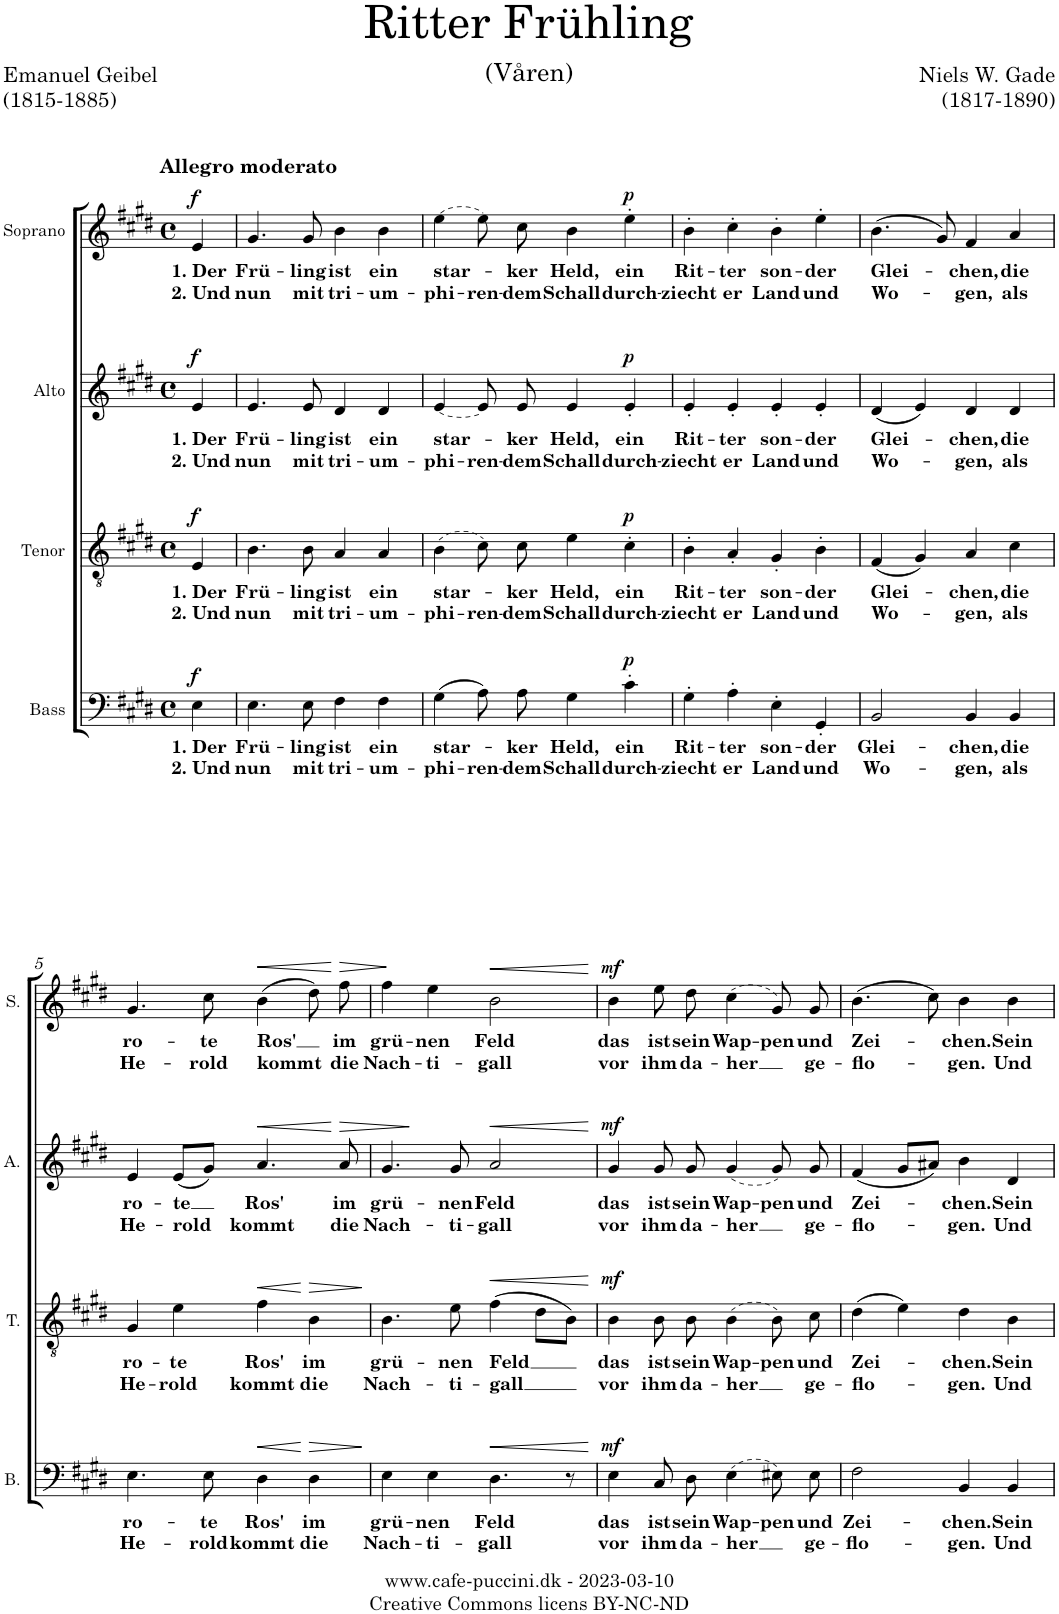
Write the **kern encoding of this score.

**kern	**text	**text	**dynam	**kern	**text	**text	**dynam	**kern	**text	**text	**dynam	**kern	**text	**text	**dynam
*part4	*part4	*part4	*part4	*part3	*part3	*part3	*part3	*part2	*part2	*part2	*part2	*part1	*part1	*part1	*part1
*staff4	*staff4	*staff4	*staff4	*staff3	*staff3	*staff3	*staff3	*staff2	*staff2	*staff2	*staff2	*staff1	*staff1	*staff1	*staff1
*I"Bass	*	*	*	*I"Tenor	*	*	*	*I"Alto	*	*	*	*I"Soprano	*	*	*
*I'B.	*	*	*	*I'T.	*	*	*	*I'A.	*	*	*	*I'S.	*	*	*
*clefF4	*	*	*	*clefGv2	*	*	*	*clefG2	*	*	*	*clefG2	*	*	*
*k[f#c#g#d#]	*	*	*	*k[f#c#g#d#]	*	*	*	*k[f#c#g#d#]	*	*	*	*k[f#c#g#d#]	*	*	*
*M4/4	*	*	*	*M4/4	*	*	*	*M4/4	*	*	*	*M4/4	*	*	*
*met(c)	*	*	*	*met(c)	*	*	*	*met(c)	*	*	*	*met(c)	*	*	*
=	=	=	=	=	=	=	=	=	=	=	=	=	=	=	=
!	!	!	!	!	!	!	!	!	!	!	!	!LO:TX:a:B:t=Allegro moderato	!	!	!
!	!LO:LY:b	!LO:LY:b	!LO:DY:a	!	!LO:LY:b	!LO:LY:b	!LO:DY:a	!	!LO:LY:b	!LO:LY:b	!LO:DY:a	!	!LO:LY:b	!LO:LY:b	!LO:DY:a
4E\	1. Der	2. Und	f	4E/	1. Der	2. Und	f	4e/	1. Der	2. Und	f	4e/	1. Der	2. Und	f
=1	=1	=1	=1	=1	=1	=1	=1	=1	=1	=1	=1	=1	=1	=1	=1
!	!LO:LY:b	!LO:LY:b	!	!	!LO:LY:b	!LO:LY:b	!	!	!LO:LY:b	!LO:LY:b	!	!	!LO:LY:b	!LO:LY:b	!
4.E\	Frü-	nun	.	4.B\	Frü-	nun	.	4.e/	Frü-	nun	.	4.g#/	Frü-	nun	.
!	!LO:LY:b	!LO:LY:b	!	!	!LO:LY:b	!LO:LY:b	!	!	!LO:LY:b	!LO:LY:b	!	!	!LO:LY:b	!LO:LY:b	!
8E\	-ling	mit	.	8B\	-ling	mit	.	8e/	-ling	mit	.	8g#/	-ling	mit	.
!	!LO:LY:b	!LO:LY:b	!	!	!LO:LY:b	!LO:LY:b	!	!	!LO:LY:b	!LO:LY:b	!	!	!LO:LY:b	!LO:LY:b	!
4F#\	ist	tri-	.	4A/	ist	tri-	.	4d#/	ist	tri-	.	4b\	ist	tri-	.
!	!LO:LY:b	!LO:LY:b	!	!	!LO:LY:b	!LO:LY:b	!	!	!LO:LY:b	!LO:LY:b	!	!	!LO:LY:b	!LO:LY:b	!
4F#\	ein	-um-	.	4A/	ein	-um-	.	4d#/	ein	-um-	.	4b\	ein	-um-	.
=2	=2	=2	=2	=2	=2	=2	=2	=2	=2	=2	=2	=2	=2	=2	=2
!	!LO:LY:b	!LO:LY:b	!	!	!LO:LY:b	!LO:LY:b	!	!LO:T:dash	!LO:LY:b	!LO:LY:b	!	!LO:T:dash	!LO:LY:b	!LO:LY:b	!
(4G#\	star-	-phi-	.	(4B\	star-	-phi-	.	[4e/	star-	-phi-	.	[4ee\	star-	-phi-	.
!	!	!LO:LY:b	!	!	!	!LO:LY:b	!	!	!	!LO:LY:b	!	!	!	!LO:LY:b	!
8A\L)	.	-ren-	.	8c#\)	.	-ren-	.	8e/]	.	-ren-	.	8ee\L]	.	-ren-	.
!	!LO:LY:b	!LO:LY:b	!	!	!LO:LY:b	!LO:LY:b	!	!	!LO:LY:b	!LO:LY:b	!	!	!LO:LY:b	!LO:LY:b	!
8A\J	-ker	-dem	.	8c#\	-ker	-dem	.	8e/	-ker	-dem	.	8cc#\J	-ker	-dem	.
!	!LO:LY:b	!LO:LY:b	!	!	!LO:LY:b	!LO:LY:b	!	!	!LO:LY:b	!LO:LY:b	!	!	!LO:LY:b	!LO:LY:b	!
4G#\	Held,	Schall	.	4e\	Held,	Schall	.	4e/	Held,	Schall	.	4b\	Held,	Schall	.
!	!LO:LY:b	!LO:LY:b	!LO:DY:a	!	!LO:LY:b	!LO:LY:b	!LO:DY:a	!	!LO:LY:b	!LO:LY:b	!LO:DY:a	!	!LO:LY:b	!LO:LY:b	!LO:DY:a
4c#'\	ein	durch-	p	4c#'\	ein	durch-	p	4e'/	ein	durch-	p	4ee'\	ein	durch-	p
=3	=3	=3	=3	=3	=3	=3	=3	=3	=3	=3	=3	=3	=3	=3	=3
!	!LO:LY:b	!LO:LY:b	!	!	!LO:LY:b	!LO:LY:b	!	!	!LO:LY:b	!LO:LY:b	!	!	!LO:LY:b	!LO:LY:b	!
4G#'\	Rit-	-ziecht	.	4B'\	Rit-	-ziecht	.	4e'/	Rit-	-ziecht	.	4b'\	Rit-	-ziecht	.
!	!LO:LY:b	!LO:LY:b	!	!	!LO:LY:b	!LO:LY:b	!	!	!LO:LY:b	!LO:LY:b	!	!	!LO:LY:b	!LO:LY:b	!
4A'\	-ter	er	.	4A'/	-ter	er	.	4e'/	-ter	er	.	4cc#'\	-ter	er	.
!	!LO:LY:b	!LO:LY:b	!	!	!LO:LY:b	!LO:LY:b	!	!	!LO:LY:b	!LO:LY:b	!	!	!LO:LY:b	!LO:LY:b	!
4E'\	son-	Land	.	4G#'/	son-	Land	.	4e'/	son-	Land	.	4b'\	son-	Land	.
!	!LO:LY:b	!LO:LY:b	!	!	!LO:LY:b	!LO:LY:b	!	!	!LO:LY:b	!LO:LY:b	!	!	!LO:LY:b	!LO:LY:b	!
4GG#'/	-der	und	.	4B'\	-der	und	.	4e'/	-der	und	.	4ee'\	-der	und	.
=4	=4	=4	=4	=4	=4	=4	=4	=4	=4	=4	=4	=4	=4	=4	=4
!	!LO:LY:b	!LO:LY:b	!	!	!LO:LY:b	!LO:LY:b	!	!	!LO:LY:b	!LO:LY:b	!	!	!LO:LY:b	!LO:LY:b	!
2BB/	Glei-	Wo-	.	(4F#/	Glei-	Wo-	.	(4d#/	Glei-	Wo-	.	(4.b\	Glei-	Wo-	.
.	.	.	.	4G#/)	.	.	.	4e/)	.	.	.	.	.	.	.
.	.	.	.	.	.	.	.	.	.	.	.	8g#/)	.	.	.
!	!LO:LY:b	!LO:LY:b	!	!	!LO:LY:b	!LO:LY:b	!	!	!LO:LY:b	!LO:LY:b	!	!	!LO:LY:b	!LO:LY:b	!
4BB/	-chen,	-gen,	.	4A/	-chen,	-gen,	.	4d#/	-chen,	-gen,	.	4f#/	-chen,	-gen,	.
!	!LO:LY:b	!LO:LY:b	!	!	!LO:LY:b	!LO:LY:b	!	!	!LO:LY:b	!LO:LY:b	!	!	!LO:LY:b	!LO:LY:b	!
4BB/	die	als	.	4c#\	die	als	.	4d#/	die	als	.	4a/	die	als	.
!!LO:LB:g=z
=5	=5	=5	=5	=5	=5	=5	=5	=5	=5	=5	=5	=5	=5	=5	=5
!	!LO:LY:b	!LO:LY:b	!	!	!LO:LY:b	!LO:LY:b	!	!	!LO:LY:b	!LO:LY:b	!	!	!LO:LY:b	!LO:LY:b	!
4.E\	ro-	He-	.	4G#/	ro-	He-	.	4e/	ro-	He-	.	4.g#/	ro-	He-	.
!	!	!	!	!	!LO:LY:b	!LO:LY:b	!	!	!LO:LY:b	!LO:LY:b	!	!	!	!	!
.	.	.	.	4e\	-te	-rold	.	(8e/L	-te	-rold	.	.	.	.	.
!	!LO:LY:b	!LO:LY:b	!	!	!	!	!	!	!	!	!	!	!LO:LY:b	!LO:LY:b	!
8E\	-te	-rold	.	.	.	.	.	8g#/J)	.	.	.	8cc#\	-te	-rold	.
!	!LO:LY:b	!LO:LY:b	!LO:HP:b	!	!LO:LY:b	!LO:LY:b	!LO:HP:b	!	!LO:LY:b	!LO:LY:b	!LO:HP:b	!	!LO:LY:b	!LO:LY:b	!LO:HP:b
4D#\	Ros'	kommt	<	4f#\	Ros'	kommt	<	4.a/	Ros'	kommt	<	(4b\	Ros'	kommt	<
!	!LO:LY:b	!LO:LY:b	!LO:HP:n=1:b	!	!LO:LY:b	!LO:LY:b	!LO:HP:n=1:b	!	!	!	!	!	!	!	!
4D#\	im	die	[ >	4B\	im	die	[ >	.	.	.	.	8dd#\L)	.	.	.
!	!	!	!	!	!	!	!	!	!LO:LY:b	!LO:LY:b	!LO:HP:n=1:b	!	!LO:LY:b	!LO:LY:b	!LO:HP:n=1:b
.	.	.	.	.	.	.	.	8a/	im	die	[ >	8ff#\J	im	die	[ >
.	.	.	]	.	.	.	]	.	.	.	.	.	.	.	.
=6	=6	=6	=6	=6	=6	=6	=6	=6	=6	=6	=6	=6	=6	=6	=6
!	!LO:LY:b	!LO:LY:b	!	!	!LO:LY:b	!LO:LY:b	!	!	!LO:LY:b	!LO:LY:b	!	!	!LO:LY:b	!LO:LY:b	!
4E\	grü-	Nach-	.	4.B\	grü-	Nach-	.	4.g#/	grü-	Nach-	.	4ff#\	grü-	Nach-	.
!	!LO:LY:b	!LO:LY:b	!	!	!	!	!	!	!	!	!	!	!LO:LY:b	!LO:LY:b	!
4E\	-nen	-ti-	.	.	.	.	.	.	.	.	.	4ee\	-nen	-ti-	]
!	!	!	!	!	!LO:LY:b	!LO:LY:b	!	!	!LO:LY:b	!LO:LY:b	!	!	!	!	!
.	.	.	.	8e\	-nen	-ti-	.	8g#/	-nen	-ti-	]	.	.	.	.
!	!LO:LY:b	!LO:LY:b	!LO:HP:b	!	!LO:LY:b	!LO:LY:b	!LO:HP:b	!	!LO:LY:b	!LO:LY:b	!LO:HP:b	!	!LO:LY:b	!LO:LY:b	!LO:HP:b
4.D#\	Feld	-gall	<	(4f#\	Feld	-gall	<	2a/	Feld	-gall	<	2b\	Feld	-gall	<
.	.	.	.	8d#\L	.	.	.	.	.	.	.	.	.	.	.
8r	.	.	.	8B\J)	.	.	.	.	.	.	.	.	.	.	.
.	.	.	[	.	.	.	[	.	.	.	[	.	.	.	[
=7	=7	=7	=7	=7	=7	=7	=7	=7	=7	=7	=7	=7	=7	=7	=7
!	!LO:LY:b	!LO:LY:b	!LO:DY:a	!	!LO:LY:b	!LO:LY:b	!LO:DY:a	!	!LO:LY:b	!LO:LY:b	!LO:DY:a	!	!LO:LY:b	!LO:LY:b	!LO:DY:a
4E\	das	vor	mf	4B\	das	vor	mf	4g#/	das	vor	mf	4b\	das	vor	mf
!	!LO:LY:b	!LO:LY:b	!	!	!LO:LY:b	!LO:LY:b	!	!	!LO:LY:b	!LO:LY:b	!	!	!LO:LY:b	!LO:LY:b	!
8C#/L	ist	ihm	.	8B\	ist	ihm	.	8g#/	ist	ihm	.	8ee\L	ist	ihm	.
!	!LO:LY:b	!LO:LY:b	!	!	!LO:LY:b	!LO:LY:b	!	!	!LO:LY:b	!LO:LY:b	!	!	!LO:LY:b	!LO:LY:b	!
8D#/J	sein	da-	.	8B\	sein	da-	.	8g#/	sein	da-	.	8dd#\J	sein	da-	.
!	!LO:LY:b	!LO:LY:b	!	!	!LO:LY:b	!LO:LY:b	!	!	!LO:LY:b	!LO:LY:b	!	!	!LO:LY:b	!LO:LY:b	!
(4E\	Wap-	-her	.	(4B\	Wap-	-her	.	(4g#/	Wap-	-her	.	(4cc#\	Wap-	-her	.
!	!LO:LY:b	!	!	!	!LO:LY:b	!	!	!	!LO:LY:b	!	!	!	!LO:LY:b	!	!
8E#X\L)	-pen	.	.	8B\)	-pen	.	.	8g#/)	-pen	.	.	8g#/L)	-pen	.	.
!	!LO:LY:b	!LO:LY:b	!	!	!LO:LY:b	!LO:LY:b	!	!	!LO:LY:b	!LO:LY:b	!	!	!LO:LY:b	!LO:LY:b	!
8E#\J	und	ge-	.	8c#\	und	ge-	.	8g#/	und	ge-	.	8g#/J	und	ge-	.
=8	=8	=8	=8	=8	=8	=8	=8	=8	=8	=8	=8	=8	=8	=8	=8
!	!LO:LY:b	!LO:LY:b	!	!	!LO:LY:b	!LO:LY:b	!	!	!LO:LY:b	!LO:LY:b	!	!	!LO:LY:b	!LO:LY:b	!
2F#\	Zei-	-flo-	.	(4d#\	Zei-	-flo-	.	(4f#/	Zei-	-flo-	.	(4.b\	Zei-	-flo-	.
.	.	.	.	4e\)	.	.	.	8g#/L	.	.	.	.	.	.	.
.	.	.	.	.	.	.	.	8a#X/J)	.	.	.	8cc#\)	.	.	.
!	!LO:LY:b	!LO:LY:b	!	!	!LO:LY:b	!LO:LY:b	!	!	!LO:LY:b	!LO:LY:b	!	!	!LO:LY:b	!LO:LY:b	!
4BB/	-chen.	-gen.	.	4d#\	-chen.	-gen.	.	4b\	-chen.	-gen.	.	4b\	-chen.	-gen.	.
!	!LO:LY:b	!LO:LY:b	!	!	!LO:LY:b	!LO:LY:b	!	!	!LO:LY:b	!LO:LY:b	!	!	!LO:LY:b	!LO:LY:b	!
4BB/	Sein	Und	.	4B\	Sein	Und	.	4d#/	Sein	Und	.	4b\	Sein	Und	.
=	=	=	=	=	=	=	=	=	=	=	=	=	=	=	=
*-	*-	*-	*-	*-	*-	*-	*-	*-	*-	*-	*-	*-	*-	*-	*-
